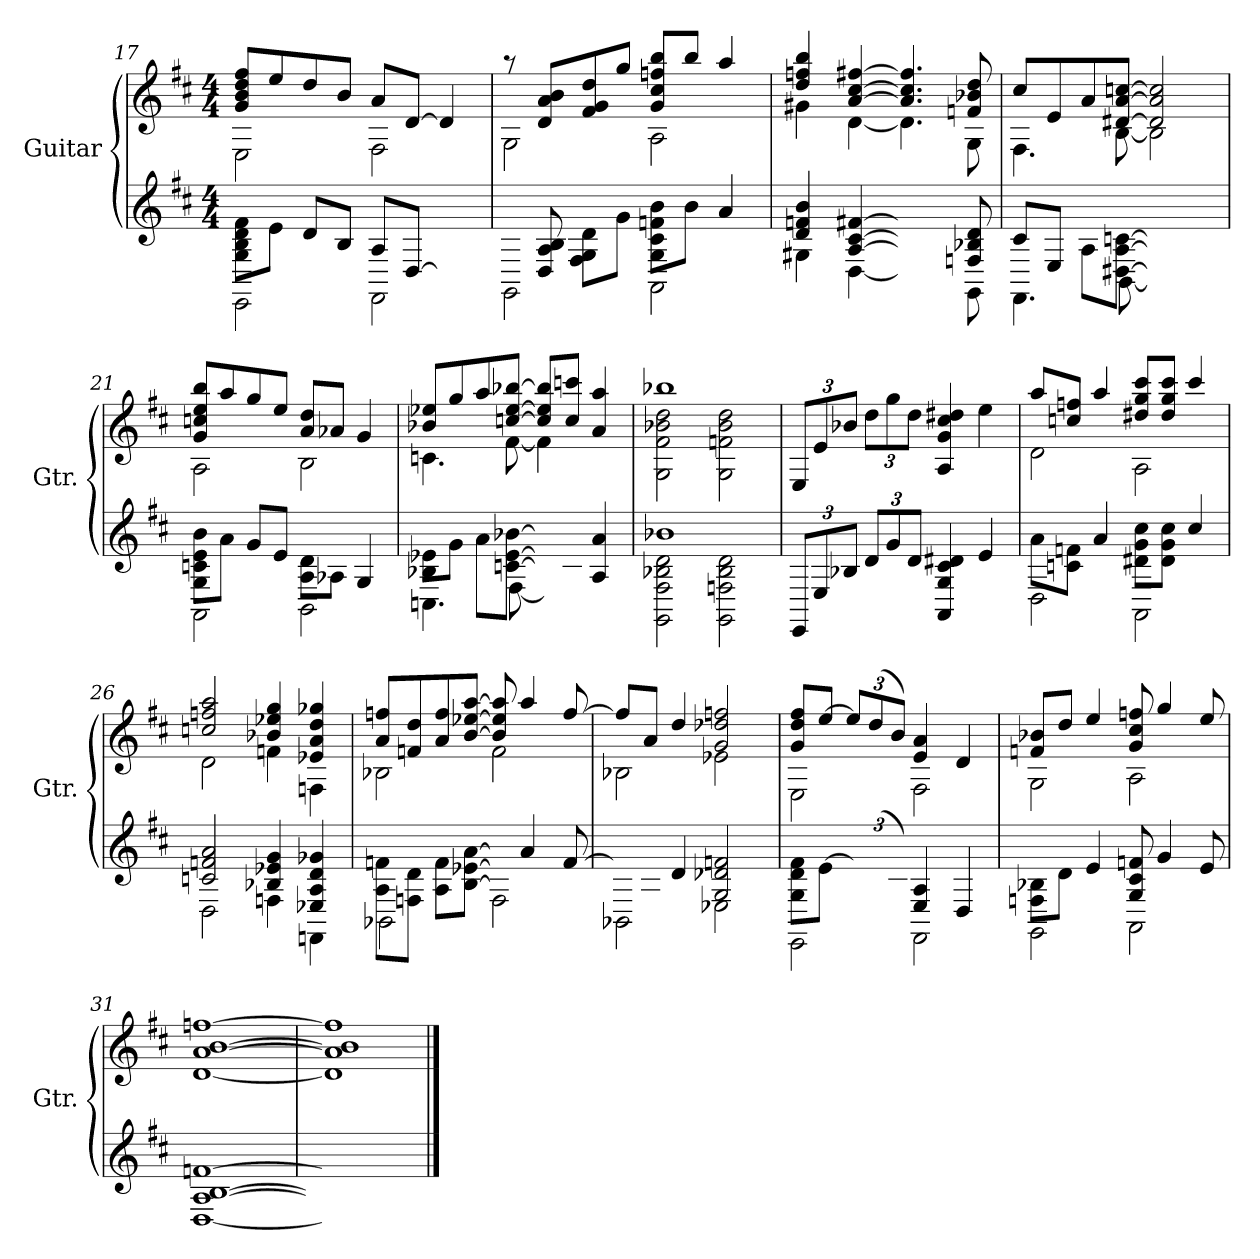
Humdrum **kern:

**kern	**kern
*part2	*part1
*staff2	*staff1
*I"Guitar	*I"Guitar
*I'Gtr.	*I'Gtr.
!!LO:PB:g=z
*	*clefG2
*	*ITrd7c12
*k[f#c#]	*k[f#c#]
*D:	*D:
*M4/4	*M4/4
=17	=17
*^	*^
8G\ 8B\ 8d\ 8f#\L	2EE	8G/ 8B/ 8d/ 8f#/L	2EE\
8eJ	.	8e/	.
8dL	.	8d/	.
8BJ	.	8B/J	.
8AL	2FF#	8A/L	2FF#\
[8DJ	.	[>8D/J	.
4Dyy]	.	4D/]	.
=18	=18	=18	=18
8ryy	2GG	8raa	2GG\
8D 8A 8B	.	8D/ 8A/ 8B/L	.
8F#\ 8G\ 8d\L	.	8F#/ 8G/ 8d/	.
8gJ	.	8g/J	.
8G\ 8c#\ 8f\ 8b\L	2AA	8G/ 8c#/ 8fn/ 8b/L	2AA\
8bJ	.	8b/J	.
4a	.	4a/	.
=19	=19	=19	=19
4d 4f 4b	4G#	4d/ 4fn/ 4b/	4G#X\
[4A [4c# [4f#	[4D	[>4A/ [>4c#/ [>4f#X/	[<4D\
4.Ayy] 4.c#yy] 4.f#yy]	4.Dyy]	4.A/] 4.c#/] 4.f#/]	4.D\]
8F 8B- 8d	8GG	8Fn/ 8B-X/ 8d/	8GG\
=20	=20	=20	=20
8c#L	4.FF#	8c#/L	4.FF#\
8EJ	.	8E/	.
8AL	.	8A/	.
[8D#\ [8A\ [8c\J	[8BB	[>8D#X/ [>8A/ [>8cn/J	[<8BB\
2D#yy] 2Ayy] 2cyy]	2BByy]	2D#/] 2A/] 2c/]	2BB\]
!!LO:LB:g=z	!!
=21	=21	=21	=21
8G\ 8c\ 8e\ 8b\L	2AA	8G/ 8cn/ 8e/ 8b/L	2AA\
8aJ	.	8a/	.
8gL	.	8g/	.
8eJ	.	8e/J	.
8A\ 8d\L	2BB	8A/ 8d/L	2BB\
8A-J	.	8A-X/J	.
4G	.	4G/	.
=22	=22	=22	=22
8B-\ 8e-\L	4.C	8B-X/ 8e-X/L	4.Cn\
8gJ	.	8g/	.
8aL	.	8a/	.
[8c\ [8e-\ [8b-\J	[8F#	[>8cn/ [>8e-/ [>8b-X/J	[<8F#\
8cyy]\ 8e-yy]\ 8b-yy]\L	4F#yy]	8c/] 8e-/] 8b-/]L	4F#\]
8c\ 8cc\J	.	8c/ 8ccn/J	.
4A 4a	4ryy	4A/ 4a/	4ryy
=23	=23	=23	=23
1b-	2GG 2F# 2B- 2d	1b-X	2GG\ 2F#\ 2B-X\ 2d\
.	2GG 2F 2B- 2d	.	2GG\ 2Fn\ 2B-\ 2d\
*v	*v	*	*
*	*v	*v
=24	=24
12EEL	12EE/L
12E	12E/
12B-J	12B-X/J
12dL	12d\L
12g	12g\
12dJ	12d\J
4AA 4G 4c# 4d#	4AA/ 4G/ 4c#/ 4d#X/
4e	4e\
!!LO:LB:g=z
=25	=25
*^	*^
8aL	2D	8a/L	2D\
8c\ 8f\J	.	8cn/ 8fn/J	.
4a	.	4a/	.
8d#\ 8g\ 8cc#\L	2AA	8d#X/ 8g/ 8cc#/L	2AA\
8d#\ 8g\ 8cc#\J	.	8d#/ 8g/ 8cc#/J	.
4cc#	.	4cc#/	.
=26	=26	=26	=26
2c 2f 2a	2D	2cn/ 2fn/ 2a/	2D\
4B- 4e- 4g	4F	4B-X/ 4e-X/ 4g/	4Fn\
4E- 4A 4d 4g-	4FF	4E-X/ 4A/ 4d/ 4g-X/	4FFn\
=27	=27	=27	=27
8A\ 8f\L	2BB-	8A/ 8fn/L	2BB-X\
8F\ 8d\J	.	8Fn/ 8d/	.
8A\ 8f\L	.	8A/ 8f/	.
[8B\ [8e-\ [8a\J	.	[>8B/ [>8e-X/ [>8a/J	.
8Byy] 8e-yy] 8ayy]	2F	8B/] 8e-/] 8a/]	2F\
4a	.	4a/	.
[8f	.	[>8f/	.
=28	=28	=28	=28
8fLyy]	2BB-	8f/L]	2BB-X\
8AJ	.	8A/J	.
4d	.	4d/	.
2G 2d- 2f	2E-	2G/ 2d-X/ 2fn/	2E-X\
!!LO:LB:g=z	!!
=29	=29	=29	=29
8G\ 8d\ 8f#\L	2EE	8G/ 8d/ 8f#/L	2EE\
[8eJ	.	[>8e/J	.
12eLyy]	.	12e/L]	.
(>12d	.	(>12d/	.
12BJ)	.	12B/J)	.
4E 4A	2FF#	4E/ 4A/	2FF#\
4D	.	4D/	.
=30	=30	=30	=30
8F\ 8B-\L	2GG	8Fn/ 8B-X/L	2GG\
8dJ	.	8d/J	.
4e	.	4e/	.
8G 8c# 8f	2AA	8G/ 8c#/ 8fn/	2AA\
4g	.	4g/	.
8e	.	8e/	.
=31	=31	=31	=31
[1A [1B [1f	[1D	[>1A [>1B [>1fn	[<1D
=32	=32	=32	=32
1Ayy] 1Byy] 1fyy]	1Dyy]	1A] 1B] 1f]	1D]
*v	*v	*	*
*	*v	*v
==	==
*-	*-
